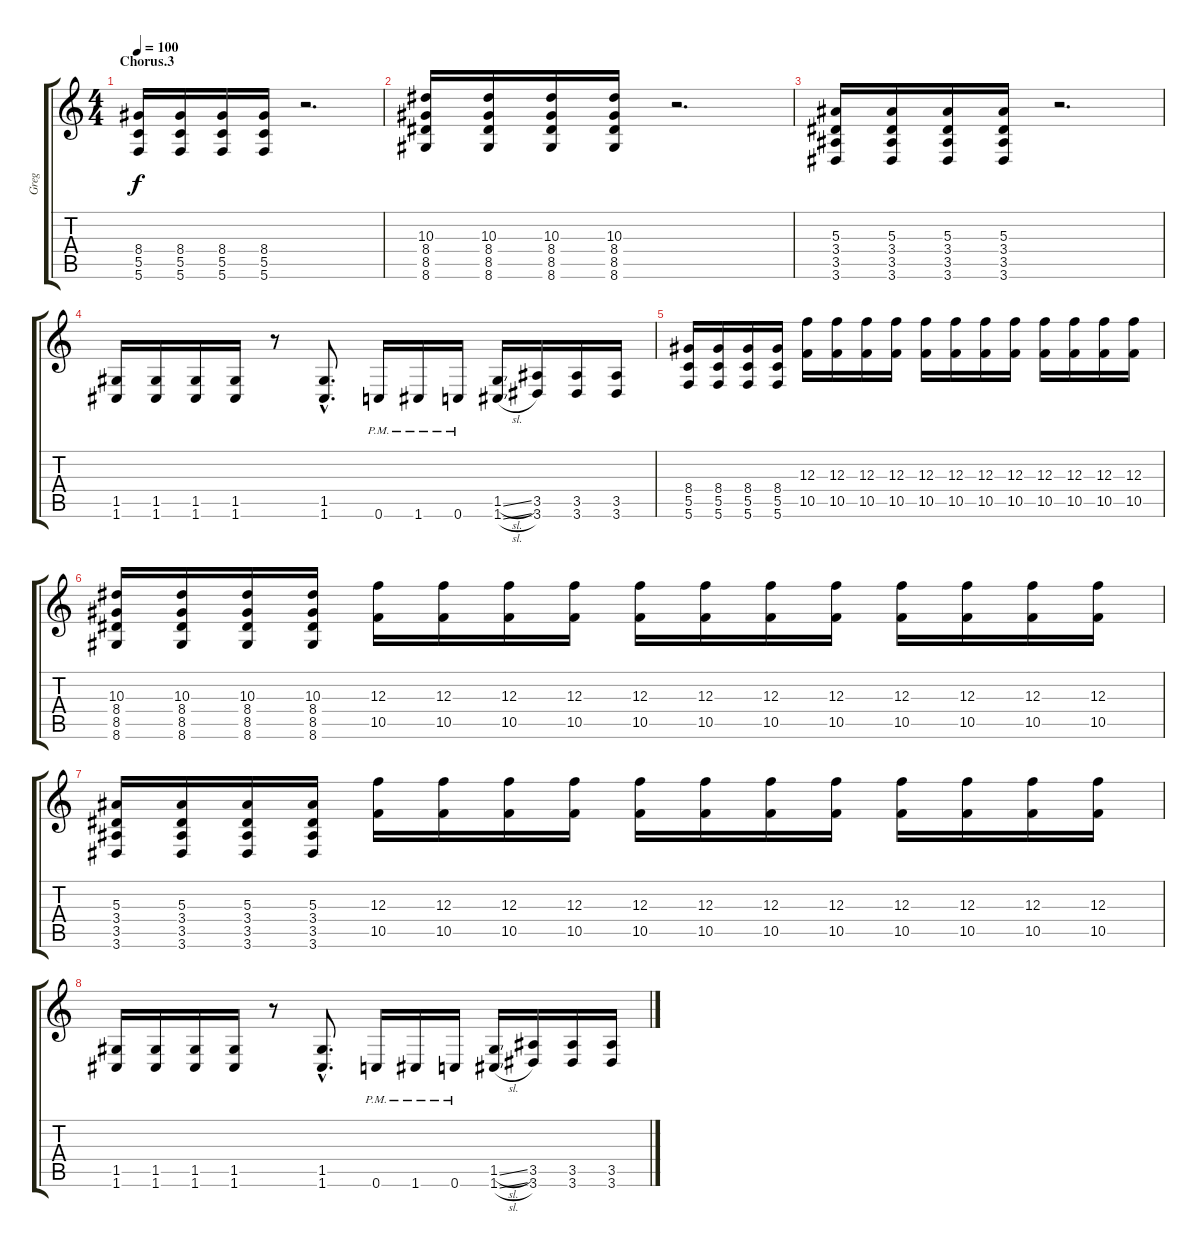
\track ("Greg " "Greg ") {instrument distortionguitar}
\staff {score tabs}
\tuning (D4 A3 F3 C3 G2 C2) {hide}
\ts (4 4)
\section ("" "Chorus.3")
\tempo 100
\clef g2
\ks c
(8.4 5.5 5.6).16{dy f instrument distortionguitar} (8.4 5.5 5.6).16 (8.4 5.5 5.6).16 (8.4 5.5 5.6).16 r.2{d} |
(10.3 8.4 8.5 8.6).16 (10.3 8.4 8.5 8.6).16 (10.3 8.4 8.5 8.6).16 (10.3 8.4 8.5 8.6).16 r.2{d} |
(5.3 3.4 3.5 3.6).16 (5.3 3.4 3.5 3.6).16 (5.3 3.4 3.5 3.6).16 (5.3 3.4 3.5 3.6).16 r.2{d} |
(1.5 1.6).16 (1.5 1.6).16 (1.5 1.6).16 (1.5 1.6).16 r.8 (1.5{hac} 1.6{hac}).8{d} 0.6{pm}.16 1.6{pm}.16 0.6{pm}.16 (1.5{sl} 1.6{sl}).16 (3.5 3.6).16 (3.5 3.6).16 (3.5 3.6).16 |
(8.4 5.5 5.6).16 (8.4 5.5 5.6).16 (8.4 5.5 5.6).16 (8.4 5.5 5.6).16 (12.3 10.5).16 (12.3 10.5).16 (12.3 10.5).16 (12.3 10.5).16 (12.3 10.5).16 (12.3 10.5).16 (12.3 10.5).16 (12.3 10.5).16 (12.3 10.5).16 (12.3 10.5).16 (12.3 10.5).16 (12.3 10.5).16 |
(10.3 8.4 8.5 8.6).16 (10.3 8.4 8.5 8.6).16 (10.3 8.4 8.5 8.6).16 (10.3 8.4 8.5 8.6).16 (12.3 10.5).16 (12.3 10.5).16 (12.3 10.5).16 (12.3 10.5).16 (12.3 10.5).16 (12.3 10.5).16 (12.3 10.5).16 (12.3 10.5).16 (12.3 10.5).16 (12.3 10.5).16 (12.3 10.5).16 (12.3 10.5).16 |
(5.3 3.4 3.5 3.6).16 (5.3 3.4 3.5 3.6).16 (5.3 3.4 3.5 3.6).16 (5.3 3.4 3.5 3.6).16 (12.3 10.5).16 (12.3 10.5).16 (12.3 10.5).16 (12.3 10.5).16 (12.3 10.5).16 (12.3 10.5).16 (12.3 10.5).16 (12.3 10.5).16 (12.3 10.5).16 (12.3 10.5).16 (12.3 10.5).16 (12.3 10.5).16 |
(1.5 1.6).16 (1.5 1.6).16 (1.5 1.6).16 (1.5 1.6).16 r.8 (1.5{hac} 1.6{hac}).8{d} 0.6{pm}.16 1.6{pm}.16 0.6{pm}.16 (1.5{sl} 1.6{sl}).16 (3.5 3.6).16 (3.5 3.6).16 (3.5 3.6).16
